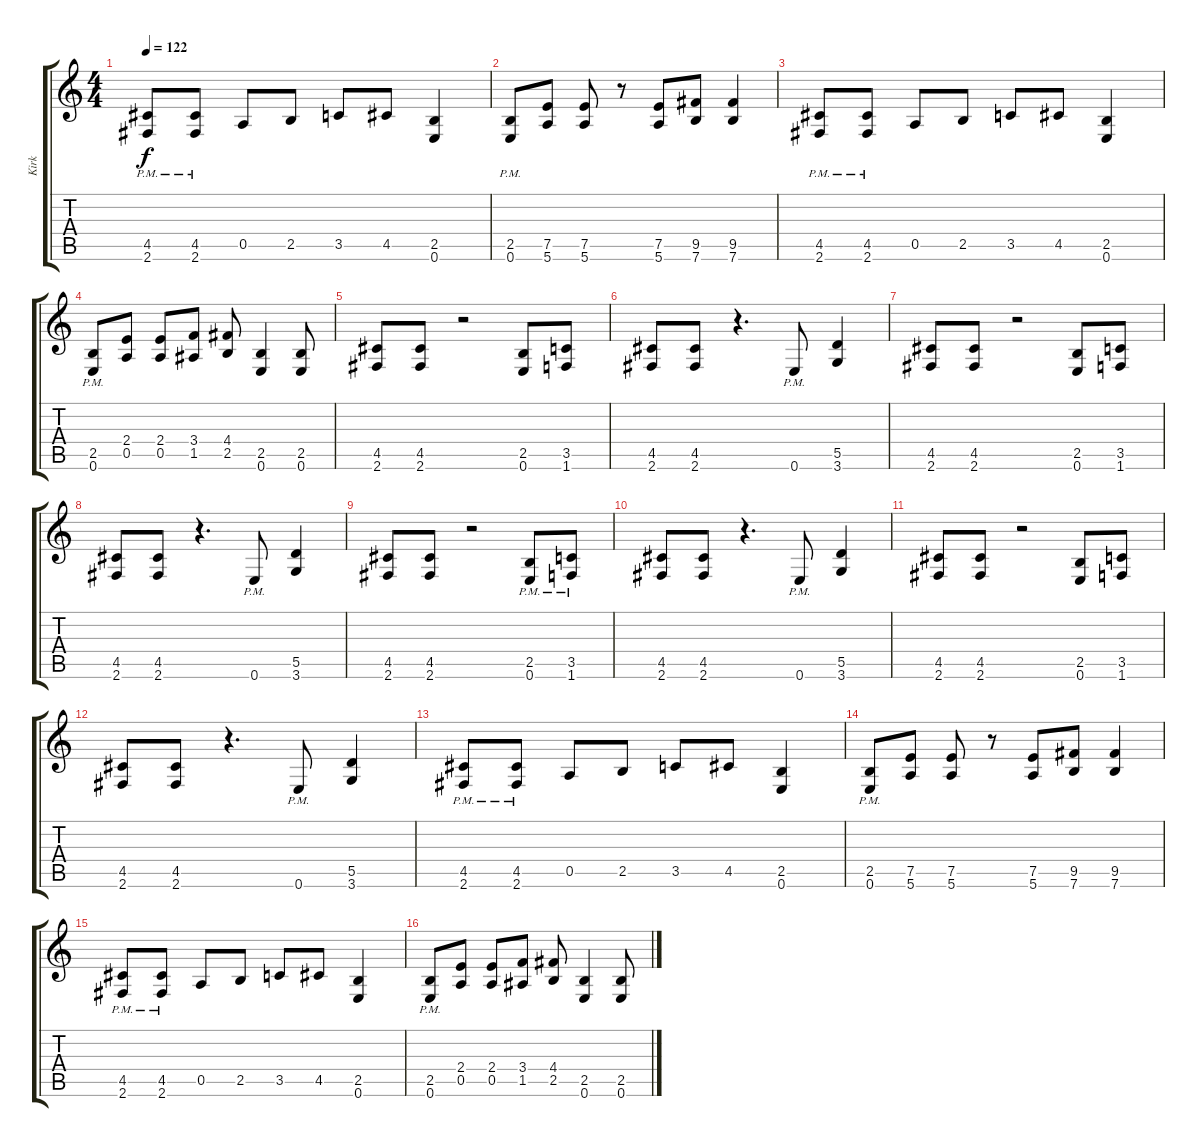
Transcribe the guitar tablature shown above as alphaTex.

\track ("Kirk" "Kirk") {instrument distortionguitar}
\staff {score tabs}
\tuning (E4 B3 G3 D3 A2 E2) {hide}
\ts (4 4)
\tempo 122
\clef g2
\ks c
(4.5{pm} 2.6{pm}).8{dy f} (4.5{pm} 2.6{pm}).8 0.5.8 2.5.8 3.5.8 4.5.8 (2.5 0.6).4 |
(2.5{pm} 0.6{pm}).8 (7.5 5.6).8 (7.5 5.6).8 r.8 (7.5 5.6).8 (9.5 7.6).8 (9.5 7.6).4 |
(4.5{pm} 2.6{pm}).8 (4.5{pm} 2.6{pm}).8 0.5.8 2.5.8 3.5.8 4.5.8 (2.5 0.6).4 |
(2.5{pm} 0.6{pm}).8 (2.4 0.5).8 (2.4 0.5).8 (3.4 1.5).8 (4.4 2.5).8 (2.5 0.6).4 (2.5 0.6).8 |
(4.5 2.6).8 (4.5 2.6).8 r.2 (2.5 0.6).8 (3.5 1.6).8 |
(4.5 2.6).8 (4.5 2.6).8 r.4{d} 0.6{pm}.8 (5.5 3.6).4 |
(4.5 2.6).8 (4.5 2.6).8 r.2 (2.5 0.6).8 (3.5 1.6).8 |
(4.5 2.6).8 (4.5 2.6).8 r.4{d} 0.6{pm}.8 (5.5 3.6).4 |
(4.5 2.6).8 (4.5 2.6).8 r.2 (2.5{pm} 0.6{pm}).8 (3.5{pm} 1.6{pm}).8 |
(4.5 2.6).8 (4.5 2.6).8 r.4{d} 0.6{pm}.8 (5.5 3.6).4 |
(4.5 2.6).8 (4.5 2.6).8 r.2 (2.5 0.6).8 (3.5 1.6).8 |
(4.5 2.6).8 (4.5 2.6).8 r.4{d} 0.6{pm}.8 (5.5 3.6).4 |
(4.5{pm} 2.6{pm}).8 (4.5{pm} 2.6{pm}).8 0.5.8 2.5.8 3.5.8 4.5.8 (2.5 0.6).4 |
(2.5{pm} 0.6{pm}).8 (7.5 5.6).8 (7.5 5.6).8 r.8 (7.5 5.6).8 (9.5 7.6).8 (9.5 7.6).4 |
(4.5{pm} 2.6{pm}).8 (4.5{pm} 2.6{pm}).8 0.5.8 2.5.8 3.5.8 4.5.8 (2.5 0.6).4 |
(2.5{pm} 0.6{pm}).8 (2.4 0.5).8 (2.4 0.5).8 (3.4 1.5).8 (4.4 2.5).8 (2.5 0.6).4 (2.5 0.6).8
